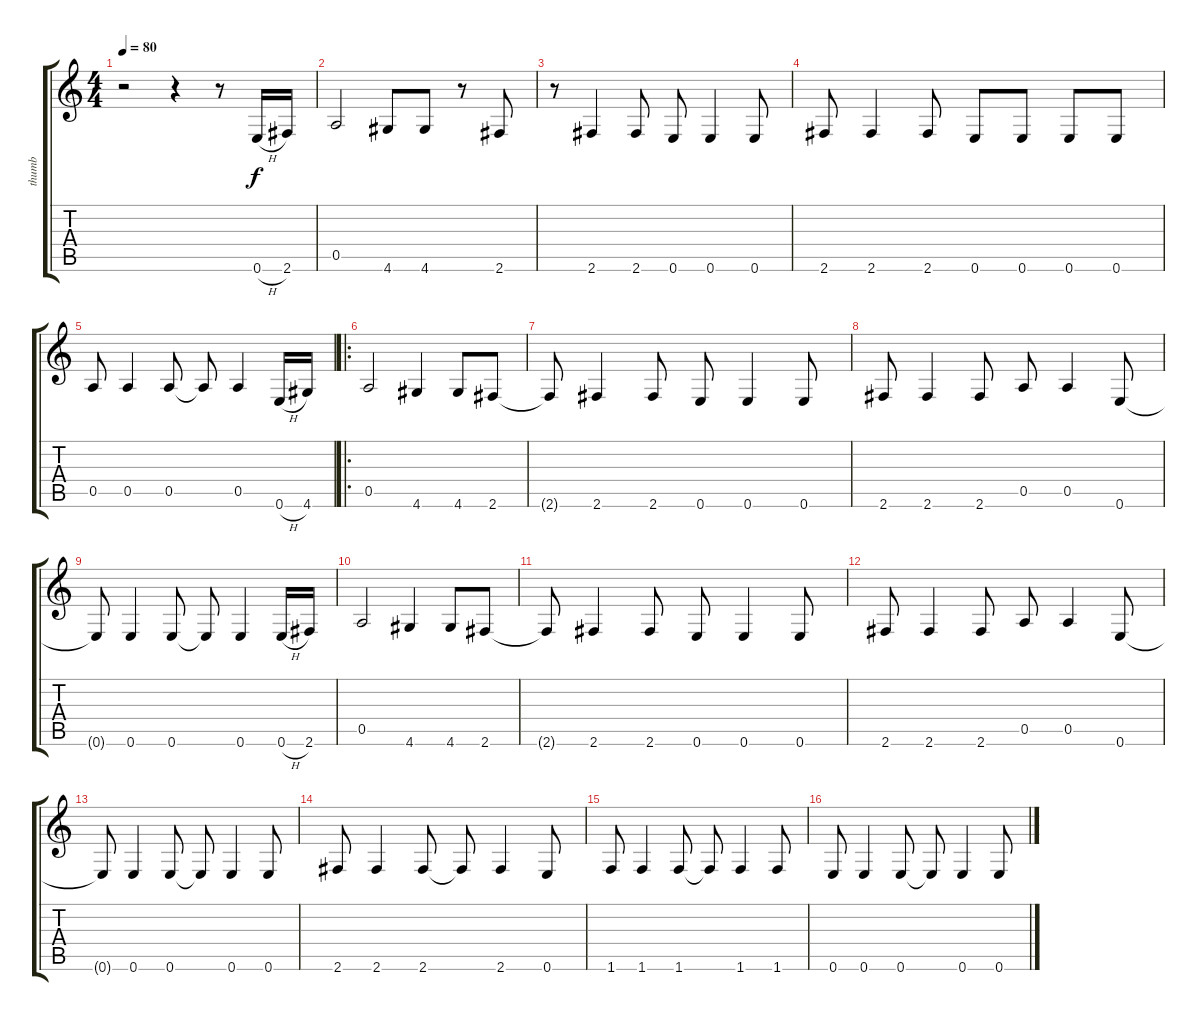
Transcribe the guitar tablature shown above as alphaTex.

\track ("thumb" "thumb") {instrument acousticguitarnylon}
\staff {score tabs}
\tuning (E4 B3 G3 D3 A2 E2) {hide}
\ts (4 4)
\tempo 80
\clef g2
\ks c
r.2{dy f instrument acousticguitarnylon} r.4 r.8 0.6{h}.16 2.6.16 |
0.5.2 4.6.8 4.6.8 r.8 2.6.8 |
r.8 2.6.4 2.6.8 0.6.8 0.6.4 0.6.8 |
2.6.8 2.6.4 2.6.8 0.6.8 0.6.8 0.6.8 0.6.8 |
0.5.8 0.5.4 0.5.8 0.5{t}.8 0.5.4 0.6{h}.16 4.6.16 |
\ro
0.5.2 4.6.4 4.6.8 2.6.8 |
2.6{t}.8 2.6.4 2.6.8 0.6.8 0.6.4 0.6.8 |
2.6.8 2.6.4 2.6.8 0.5.8 0.5.4 0.6.8 |
0.6{t}.8 0.6.4 0.6.8 0.6{t}.8 0.6.4 0.6{h}.16 2.6.16 |
0.5.2 4.6.4 4.6.8 2.6.8 |
2.6{t}.8 2.6.4 2.6.8 0.6.8 0.6.4 0.6.8 |
2.6.8 2.6.4 2.6.8 0.5.8 0.5.4 0.6.8 |
0.6{t}.8 0.6.4 0.6.8 0.6{t}.8 0.6.4 0.6.8 |
2.6.8 2.6.4 2.6.8 2.6{t}.8 2.6.4 0.6.8 |
1.6.8 1.6.4 1.6.8 1.6{t}.8 1.6.4 1.6.8 |
0.6.8 0.6.4 0.6.8 0.6{t}.8 0.6.4 0.6.8
